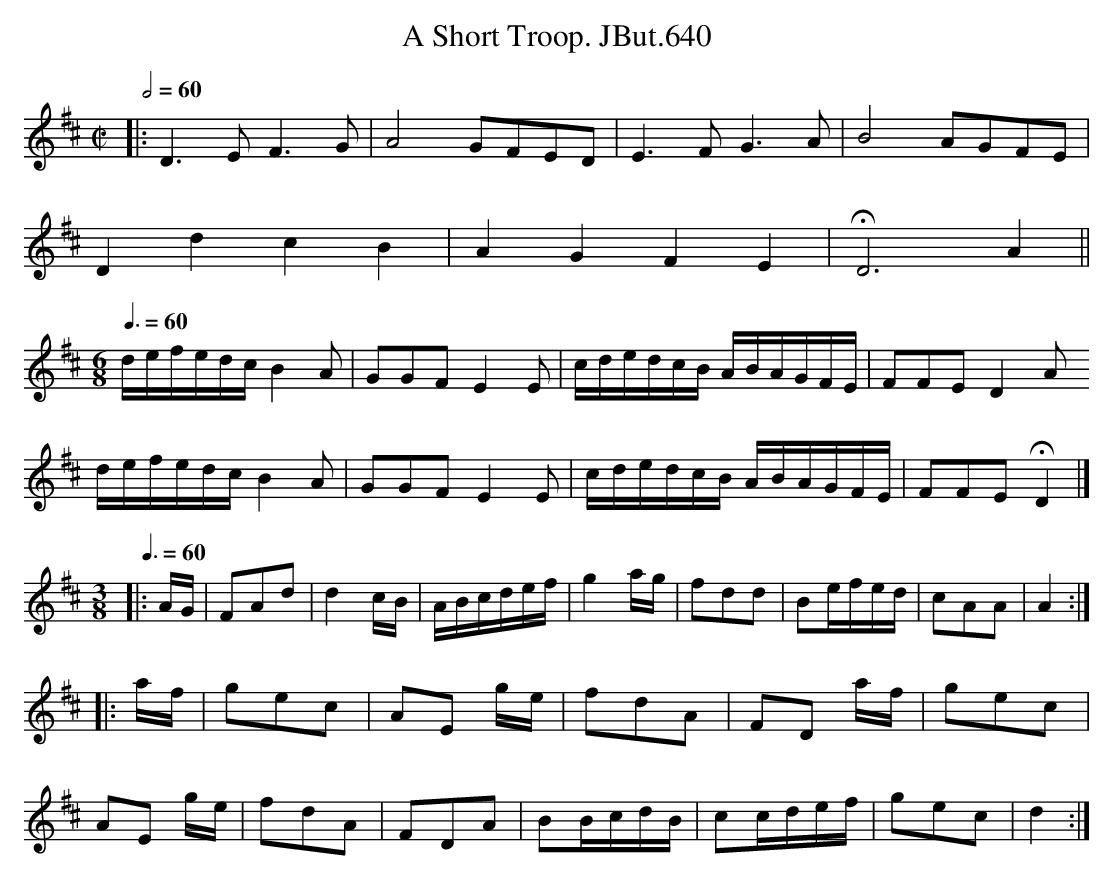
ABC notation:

X:1
T:Short Troop. JBut.640, A
M:C|
L:1/8
Q:1/2=60
K:D
|:D3E F3G|A4 GFED|E3F G3A| B4 AGFE|
D2 d2 c2 B2|A2 G2 F2 E2|!fermata!D6 A2||
[M:6/8][Q:3/8=60] d/e/f/e/d/c/ B2A|GGF E2E|c/d/e/d/c/B/ A/B/A/G/F/E/|FFE D2A
d/e/f/e/d/c/ B2A|GGF E2E|c/d/e/d/c/B/ A/B/A/G/F/E/|FFE !fermata!D2|]
[M:3/8][Q:3/8=60]|:A/G/|FAd|d2c/B/|A/B/c/d/e/f/|g2a/g/|fdd|Be/f/e/d/|cAA|A2:|
|:a/f/|gec|AE g/e/|fdA|FD a/f/|gec|
AE g/e/|fdA|FDA|BB/c/d/B/|cc/d/e/f/|gec|d2:|
